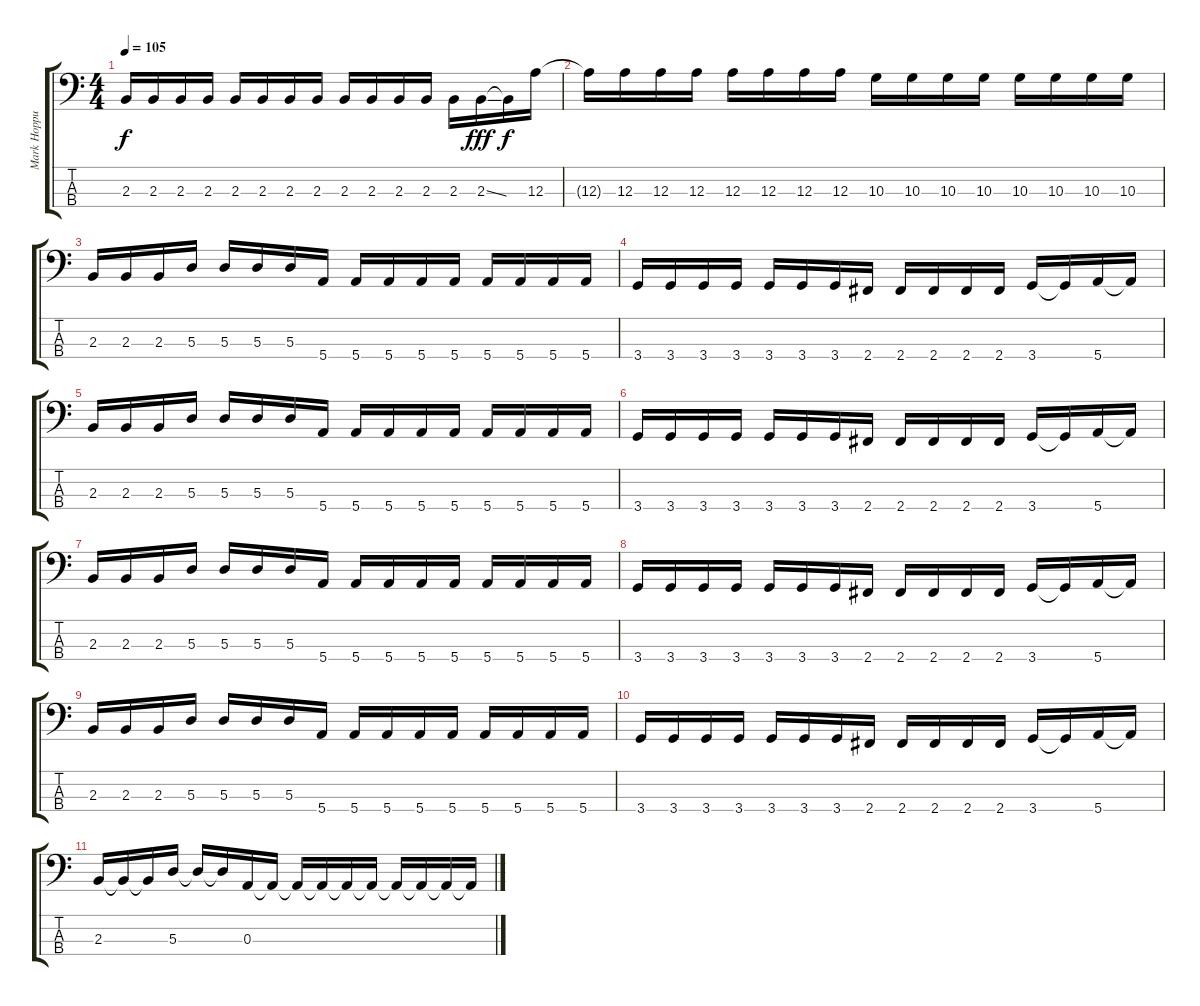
\track ("Mark Hoppus (Bass)" "Mark Hoppu") {instrument electricbasspick}
\staff {score tabs}
\tuning (G2 D2 A1 E1) {hide}
\ts (4 4)
\tempo 105
\clef f4
\ks c
2.3{t}.16{dy f} 2.3.16 2.3.16 2.3.16 2.3.16 2.3.16 2.3.16 2.3.16 2.3.16 2.3.16 2.3.16 2.3.16 2.3.16 2.3{ss}.16{dy fff} 2.3{t}.16{dy f} 12.3.16 |
12.3{t}.16 12.3.16 12.3.16 12.3.16 12.3.16 12.3.16 12.3.16 12.3.16 10.3.16 10.3.16 10.3.16 10.3.16 10.3.16 10.3.16 10.3.16 10.3.16 |
2.3.16 2.3.16 2.3.16 5.3.16 5.3.16 5.3.16 5.3.16 5.4.16 5.4.16 5.4.16 5.4.16 5.4.16 5.4.16 5.4.16 5.4.16 5.4.16 |
3.4.16 3.4.16 3.4.16 3.4.16 3.4.16 3.4.16 3.4.16 2.4.16 2.4.16 2.4.16 2.4.16 2.4.16 3.4.16 3.4{t}.16 5.4.16 5.4{t}.16 |
2.3.16 2.3.16 2.3.16 5.3.16 5.3.16 5.3.16 5.3.16 5.4.16 5.4.16 5.4.16 5.4.16 5.4.16 5.4.16 5.4.16 5.4.16 5.4.16 |
3.4.16 3.4.16 3.4.16 3.4.16 3.4.16 3.4.16 3.4.16 2.4.16 2.4.16 2.4.16 2.4.16 2.4.16 3.4.16 3.4{t}.16 5.4.16 5.4{t}.16 |
2.3.16 2.3.16 2.3.16 5.3.16 5.3.16 5.3.16 5.3.16 5.4.16 5.4.16 5.4.16 5.4.16 5.4.16 5.4.16 5.4.16 5.4.16 5.4.16 |
3.4.16 3.4.16 3.4.16 3.4.16 3.4.16 3.4.16 3.4.16 2.4.16 2.4.16 2.4.16 2.4.16 2.4.16 3.4.16 3.4{t}.16 5.4.16 5.4{t}.16 |
2.3.16 2.3.16 2.3.16 5.3.16 5.3.16 5.3.16 5.3.16 5.4.16 5.4.16 5.4.16 5.4.16 5.4.16 5.4.16 5.4.16 5.4.16 5.4.16 |
3.4.16 3.4.16 3.4.16 3.4.16 3.4.16 3.4.16 3.4.16 2.4.16 2.4.16 2.4.16 2.4.16 2.4.16 3.4.16 3.4{t}.16 5.4.16 5.4{t}.16 |
2.3.16 2.3{t}.16 2.3{t}.16 5.3.16 5.3{t}.16 5.3{t}.16 0.3.16 0.3{t}.16 0.3{t}.16 0.3{t}.16 0.3{t}.16 0.3{t}.16 0.3{t}.16 0.3{t}.16 0.3{t}.16 0.3{t}.16
